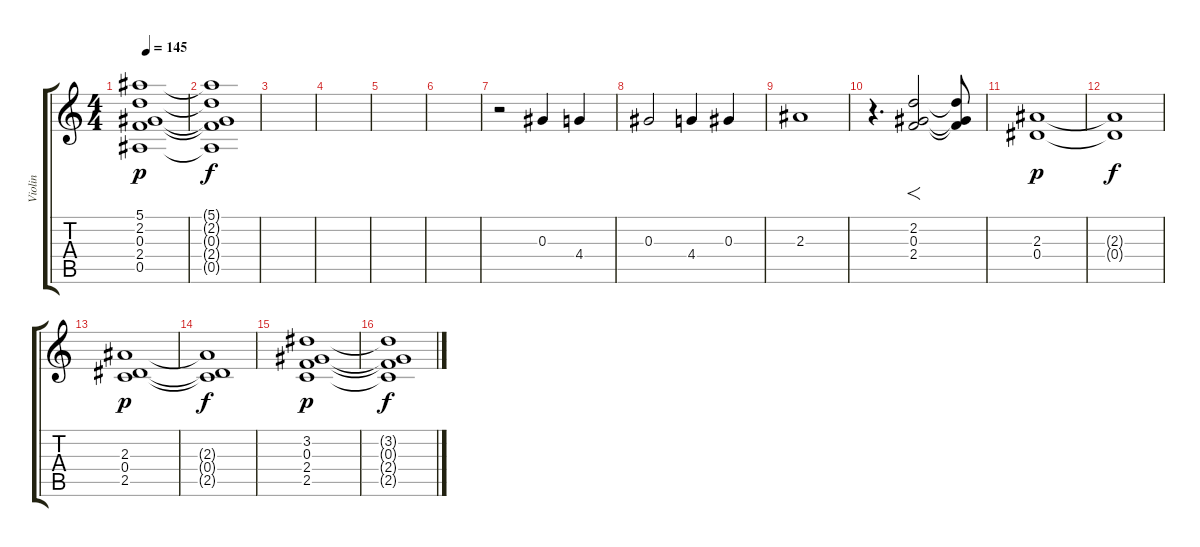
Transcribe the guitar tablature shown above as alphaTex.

\track ("Violin" "Violin") {instrument stringensemble1}
\staff {score tabs}
\tuning (F5 C5 Ab4 Eb4 Bb3 F3) {hide}
\ts (4 4)
\tempo 145
\clef g2
\ks c
(5.1 2.2 0.3 2.4 0.5).1{dy p} |
(5.1{t} 2.2{t} 0.3{t} 2.4{t} 0.5{t}).1{dy f} |
|
|
|
|
r.2 0.3.4 4.4.4 |
0.3.2 4.4.4 0.3.4 |
2.3.1 |
r.4{d} (2.2 0.3 2.4).2{f} (2.2{t} 0.3{t} 2.4{t}).8 |
(2.3 0.4).1{dy p} |
(2.3{t} 0.4{t}).1{dy f} |
(2.3 0.4 2.5).1{dy p} |
(2.3{t} 0.4{t} 2.5{t}).1{dy f} |
(3.2 0.3 2.4 2.5).1{dy p} |
(3.2{t} 0.3{t} 2.4{t} 2.5{t}).1{dy f}
